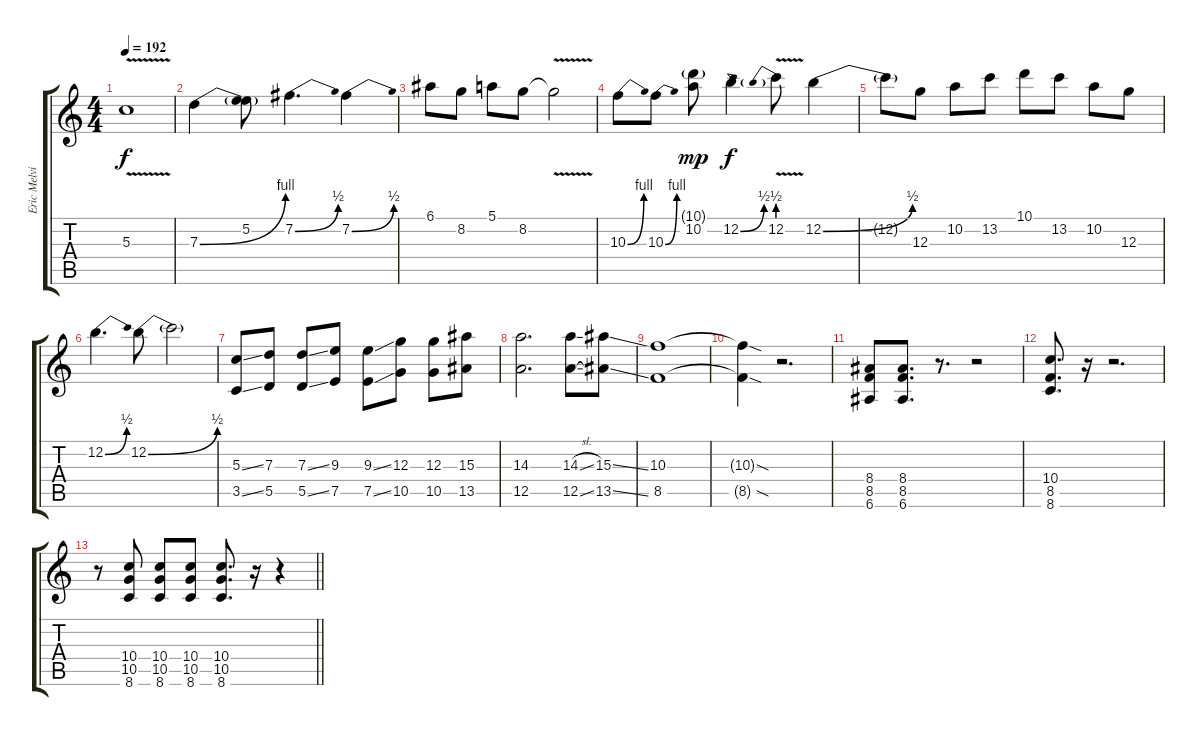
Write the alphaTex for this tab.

\track ("Eric Melvin" "Eric Melvi") {instrument distortionguitar}
\staff {score tabs}
\tuning (E4 B3 G3 D3 A2 E2) {hide}
\ts (4 4)
\tempo 192
\clef g2
\ks c
5.3{v}.1{dy f} |
7.3{be (bend 0 0 60 4)}.4 (5.2 7.3{t}).8 7.2{be (bend 0 0 60 2)}.4{d} 7.2{be (bend 0 0 60 2)}.4 |
6.1.8 8.2.8 5.1.8 8.2.8 8.2{v t}.2 |
10.3{be (bend 0 0 60 4)}.8 10.3{be (bend 0 0 60 4)}.8 (10.1{g} 10.2).8{dy mp} 12.2{be (bend 0 0 60 2)}.4{dy f} 12.2{be (prebend 0 2 60 2) v}.8 12.2{be (bend 0 0 60 2)}.4 |
12.2{t}.8 12.3.8 10.2.8 13.2.8 10.1.8 13.2.8 10.2.8 12.3.8 |
12.2{be (bend 0 0 60 2)}.4{d} 12.2{be (bend 0 0 60 2)}.8 12.2{t}.2 |
(5.3{ss} 3.5{ss}).8 (7.3 5.5).8 (7.3{ss} 5.5{ss}).8 (9.3 7.5).8 (9.3{ss} 7.5{ss}).8 (12.3 10.5).8 (12.3 10.5).8 (15.3 13.5).8 |
(14.3 12.5).2{d} (14.3{sl} 12.5{sl}).8 (15.3{ss} 13.5{ss}).8 |
(10.3 8.5).1 |
(10.3{sod t} 8.5{sod t}).4 r.2{d} |
(8.4 8.5 6.6).8 (8.4 8.5 6.6).8{d} r.8{d} r.2 |
(10.4 8.5 8.6).8{d} r.16 r.2{d} |
\barLineRight lightlight
r.8 (10.4 10.5 8.6).8 (10.4 10.5 8.6).8 (10.4 10.5 8.6).8 (10.4 10.5 8.6).8{d} r.16 r.4
